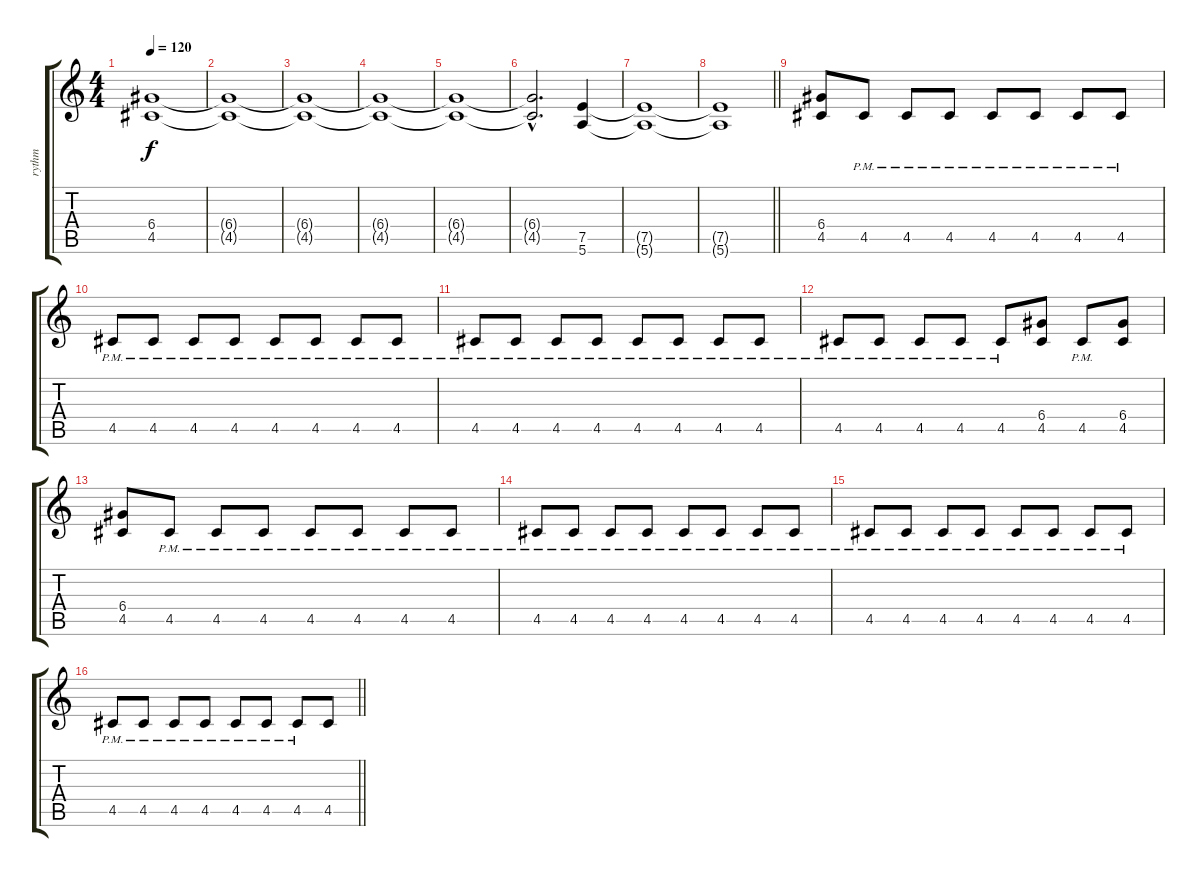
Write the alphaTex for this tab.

\track ("rythm" "rythm") {instrument distortionguitar}
\staff {score tabs}
\tuning (E4 B3 G3 D3 A2 E2) {hide}
\ts (4 4)
\tempo 120
\clef g2
\ks c
(6.4 4.5).1{dy f instrument distortionguitar} |
(6.4{t} 4.5{t}).1 |
(6.4{t} 4.5{t}).1 |
(6.4{t} 4.5{t}).1 |
(6.4{t} 4.5{t}).1 |
(6.4{hac t} 4.5{hac t}).2{d} (7.5 5.6).4 |
(7.5{t} 5.6{t}).1 |
\barLineRight lightlight
(7.5{t} 5.6{t}).1 |
(6.4 4.5).8 4.5{pm}.8 4.5{pm}.8 4.5{pm}.8 4.5{pm}.8 4.5{pm}.8 4.5{pm}.8 4.5{pm}.8 |
4.5{pm}.8 4.5{pm}.8 4.5{pm}.8 4.5{pm}.8 4.5{pm}.8 4.5{pm}.8 4.5{pm}.8 4.5{pm}.8 |
4.5{pm}.8 4.5{pm}.8 4.5{pm}.8 4.5{pm}.8 4.5{pm}.8 4.5{pm}.8 4.5{pm}.8 4.5{pm}.8 |
4.5{pm}.8 4.5{pm}.8 4.5{pm}.8 4.5{pm}.8 4.5{pm}.8 (6.4 4.5).8 4.5{pm}.8 (6.4 4.5).8 |
(6.4 4.5).8 4.5{pm}.8 4.5{pm}.8 4.5{pm}.8 4.5{pm}.8 4.5{pm}.8 4.5{pm}.8 4.5{pm}.8 |
4.5{pm}.8 4.5{pm}.8 4.5{pm}.8 4.5{pm}.8 4.5{pm}.8 4.5{pm}.8 4.5{pm}.8 4.5{pm}.8 |
4.5{pm}.8 4.5{pm}.8 4.5{pm}.8 4.5{pm}.8 4.5{pm}.8 4.5{pm}.8 4.5{pm}.8 4.5{pm}.8 |
\barLineRight lightlight
4.5{pm}.8 4.5{pm}.8 4.5{pm}.8 4.5{pm}.8 4.5{pm}.8 4.5{pm}.8 4.5{pm}.8 4.5.8
